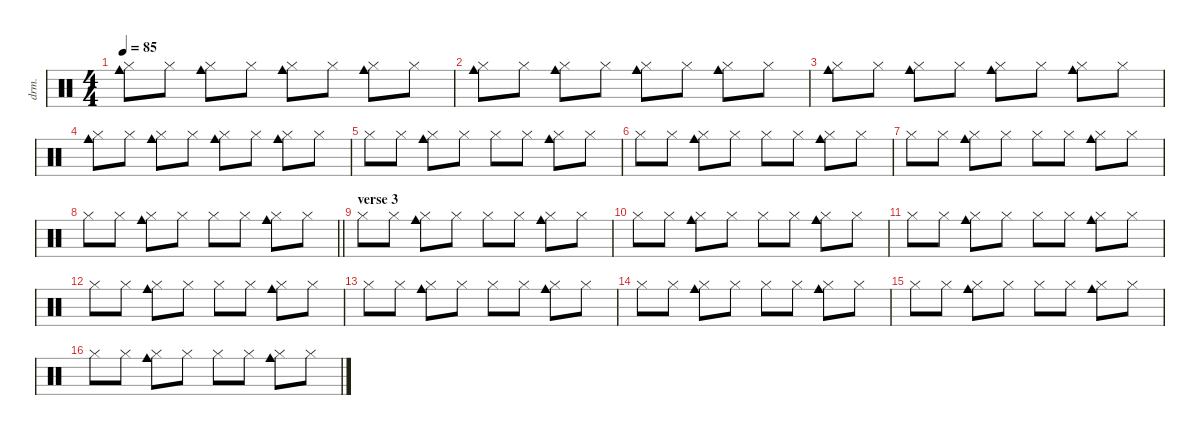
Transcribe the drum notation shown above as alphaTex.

\defaultSystemsLayout 4
\hideDynamics
\bracketExtendMode nobrackets
\otherSystemsTrackNameOrientation horizontal
\track ("Chad Smith" "drm.") {instrument percussion}
\staff {score}
\articulation defaults
\ts (4 4)
\tempo 85
\clef neutral
\ks c
("Hi-Hat (closed)" "Cowbell medium (hit)").8{dy f} "Hi-Hat (closed)".8 ("Hi-Hat (closed)" "Cowbell medium (hit)").8 "Hi-Hat (closed)".8 ("Hi-Hat (closed)" "Cowbell medium (hit)").8 "Hi-Hat (closed)".8 ("Hi-Hat (closed)" "Cowbell medium (hit)").8 "Hi-Hat (closed)".8 |
("Hi-Hat (closed)" "Cowbell medium (hit)").8 "Hi-Hat (closed)".8 ("Hi-Hat (closed)" "Cowbell medium (hit)").8 "Hi-Hat (closed)".8 ("Hi-Hat (closed)" "Cowbell medium (hit)").8 "Hi-Hat (closed)".8 ("Hi-Hat (closed)" "Cowbell medium (hit)").8 "Hi-Hat (closed)".8 |
("Hi-Hat (closed)" "Cowbell medium (hit)").8 "Hi-Hat (closed)".8 ("Hi-Hat (closed)" "Cowbell medium (hit)").8 "Hi-Hat (closed)".8 ("Hi-Hat (closed)" "Cowbell medium (hit)").8 "Hi-Hat (closed)".8 ("Hi-Hat (closed)" "Cowbell medium (hit)").8 "Hi-Hat (closed)".8 |
("Hi-Hat (closed)" "Cowbell medium (hit)").8 "Hi-Hat (closed)".8 ("Hi-Hat (closed)" "Cowbell medium (hit)").8 "Hi-Hat (closed)".8 ("Hi-Hat (closed)" "Cowbell medium (hit)").8 "Hi-Hat (closed)".8 ("Hi-Hat (closed)" "Cowbell medium (hit)").8 "Hi-Hat (closed)".8 |
"Hi-Hat (closed)".8 "Hi-Hat (closed)".8 ("Hi-Hat (closed)" "Cowbell medium (hit)").8 "Hi-Hat (closed)".8 "Hi-Hat (closed)".8 "Hi-Hat (closed)".8 ("Hi-Hat (closed)" "Cowbell medium (hit)").8 "Hi-Hat (closed)".8 |
"Hi-Hat (closed)".8 "Hi-Hat (closed)".8 ("Hi-Hat (closed)" "Cowbell medium (hit)").8 "Hi-Hat (closed)".8 "Hi-Hat (closed)".8 "Hi-Hat (closed)".8 ("Hi-Hat (closed)" "Cowbell medium (hit)").8 "Hi-Hat (closed)".8 |
"Hi-Hat (closed)".8 "Hi-Hat (closed)".8 ("Hi-Hat (closed)" "Cowbell medium (hit)").8 "Hi-Hat (closed)".8 "Hi-Hat (closed)".8 "Hi-Hat (closed)".8 ("Hi-Hat (closed)" "Cowbell medium (hit)").8 "Hi-Hat (closed)".8 |
\barLineRight lightlight "Hi-Hat (closed)".8 "Hi-Hat (closed)".8
("Hi-Hat (closed)" "Cowbell medium (hit)").8 "Hi-Hat (closed)".8 "Hi-Hat (closed)".8 "Hi-Hat (closed)".8 ("Hi-Hat (closed)" "Cowbell medium (hit)").8 "Hi-Hat (closed)".8 |
\section ("" "verse 3")
"Hi-Hat (closed)".8 "Hi-Hat (closed)".8 ("Hi-Hat (closed)" "Cowbell medium (hit)").8 "Hi-Hat (closed)".8 "Hi-Hat (closed)".8 "Hi-Hat (closed)".8 ("Hi-Hat (closed)" "Cowbell medium (hit)").8 "Hi-Hat (closed)".8 |
"Hi-Hat (closed)".8 "Hi-Hat (closed)".8 ("Hi-Hat (closed)" "Cowbell medium (hit)").8 "Hi-Hat (closed)".8 "Hi-Hat (closed)".8 "Hi-Hat (closed)".8 ("Hi-Hat (closed)" "Cowbell medium (hit)").8 "Hi-Hat (closed)".8 |
"Hi-Hat (closed)".8 "Hi-Hat (closed)".8 ("Hi-Hat (closed)" "Cowbell medium (hit)").8 "Hi-Hat (closed)".8 "Hi-Hat (closed)".8 "Hi-Hat (closed)".8 ("Hi-Hat (closed)" "Cowbell medium (hit)").8 "Hi-Hat (closed)".8 |
"Hi-Hat (closed)".8 "Hi-Hat (closed)".8 ("Hi-Hat (closed)" "Cowbell medium (hit)").8 "Hi-Hat (closed)".8 "Hi-Hat (closed)".8 "Hi-Hat (closed)".8 ("Hi-Hat (closed)" "Cowbell medium (hit)").8 "Hi-Hat (closed)".8 |
"Hi-Hat (closed)".8 "Hi-Hat (closed)".8 ("Hi-Hat (closed)" "Cowbell medium (hit)").8 "Hi-Hat (closed)".8 "Hi-Hat (closed)".8 "Hi-Hat (closed)".8 ("Hi-Hat (closed)" "Cowbell medium (hit)").8 "Hi-Hat (closed)".8 |
"Hi-Hat (closed)".8 "Hi-Hat (closed)".8 ("Hi-Hat (closed)" "Cowbell medium (hit)").8 "Hi-Hat (closed)".8 "Hi-Hat (closed)".8 "Hi-Hat (closed)".8 ("Hi-Hat (closed)" "Cowbell medium (hit)").8 "Hi-Hat (closed)".8 |
"Hi-Hat (closed)".8 "Hi-Hat (closed)".8 ("Hi-Hat (closed)" "Cowbell medium (hit)").8 "Hi-Hat (closed)".8 "Hi-Hat (closed)".8 "Hi-Hat (closed)".8 ("Hi-Hat (closed)" "Cowbell medium (hit)").8 "Hi-Hat (closed)".8 |
"Hi-Hat (closed)".8 "Hi-Hat (closed)".8 ("Hi-Hat (closed)" "Cowbell medium (hit)").8 "Hi-Hat (closed)".8 "Hi-Hat (closed)".8 "Hi-Hat (closed)".8 ("Hi-Hat (closed)" "Cowbell medium (hit)").8 "Hi-Hat (closed)".8
